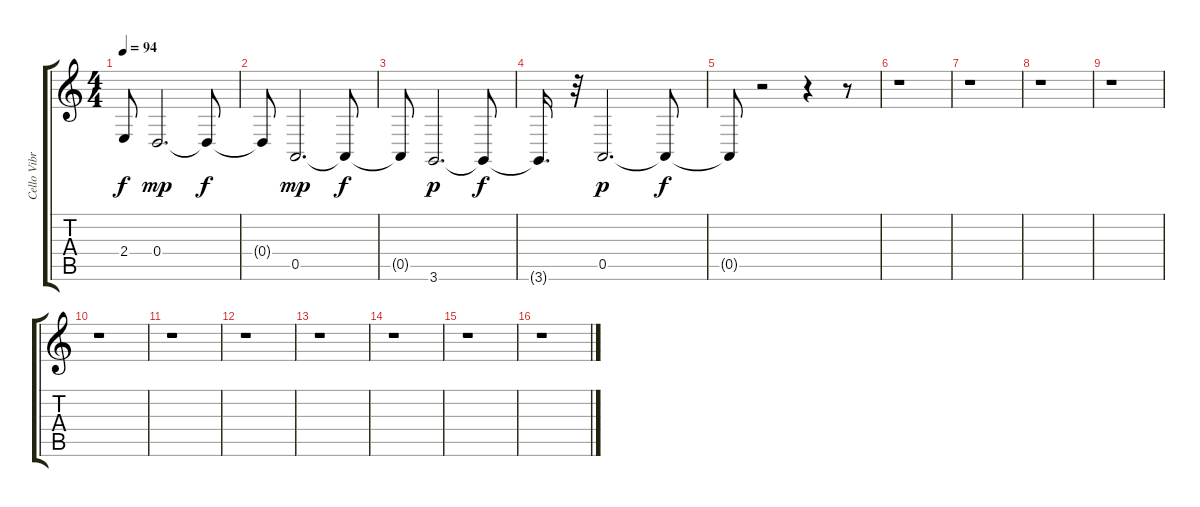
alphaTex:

\track ("Cello Vibrato" "Cello Vibr") {instrument cello}
\staff {score tabs}
\tuning (E4 B3 G3 D3 A2 E2) {hide}
\ts (4 4)
\tempo 94
\clef g2
\ks c
2.4{t}.8{dy f} 0.4.2{d dy mp} 0.4{t}.8{dy f} |
0.4{t}.8 0.5.2{d dy mp} 0.5{t}.8{dy f} |
0.5{t}.8 3.6.2{d dy p} 3.6{t}.8{dy f} |
3.6{t}.16{d} r.32 0.5.2{d dy p} 0.5{t}.8{dy f} |
0.5{t}.8 r.2 r.4 r.8 |
r.1 |
r.1 |
r.1 |
r.1 |
r.1 |
r.1 |
r.1 |
r.1 |
r.1 |
r.1 |
r.1
